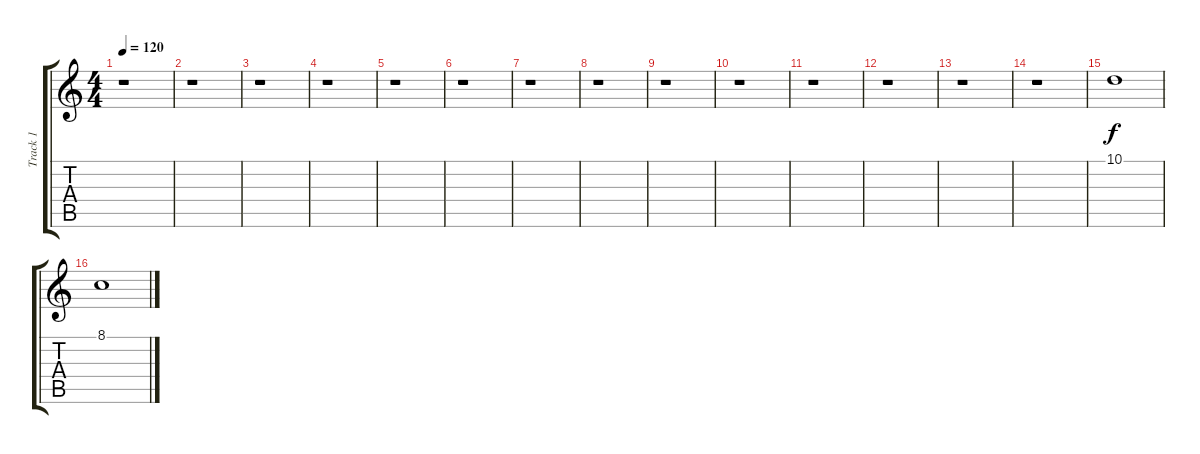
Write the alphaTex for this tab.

\track ("Track 1" "Track 1") {instrument trumpet}
\staff {score tabs}
\tuning (E4 B3 G3 D3 A2 E2) {hide}
\ts (4 4)
\tempo 120
\clef g2
\ks c
r.1{dy f} |
r.1 |
r.1 |
r.1 |
r.1 |
r.1 |
r.1 |
r.1 |
r.1 |
r.1 |
r.1 |
r.1 |
r.1 |
r.1 |
10.1.1{instrument viola} |
8.1.1
